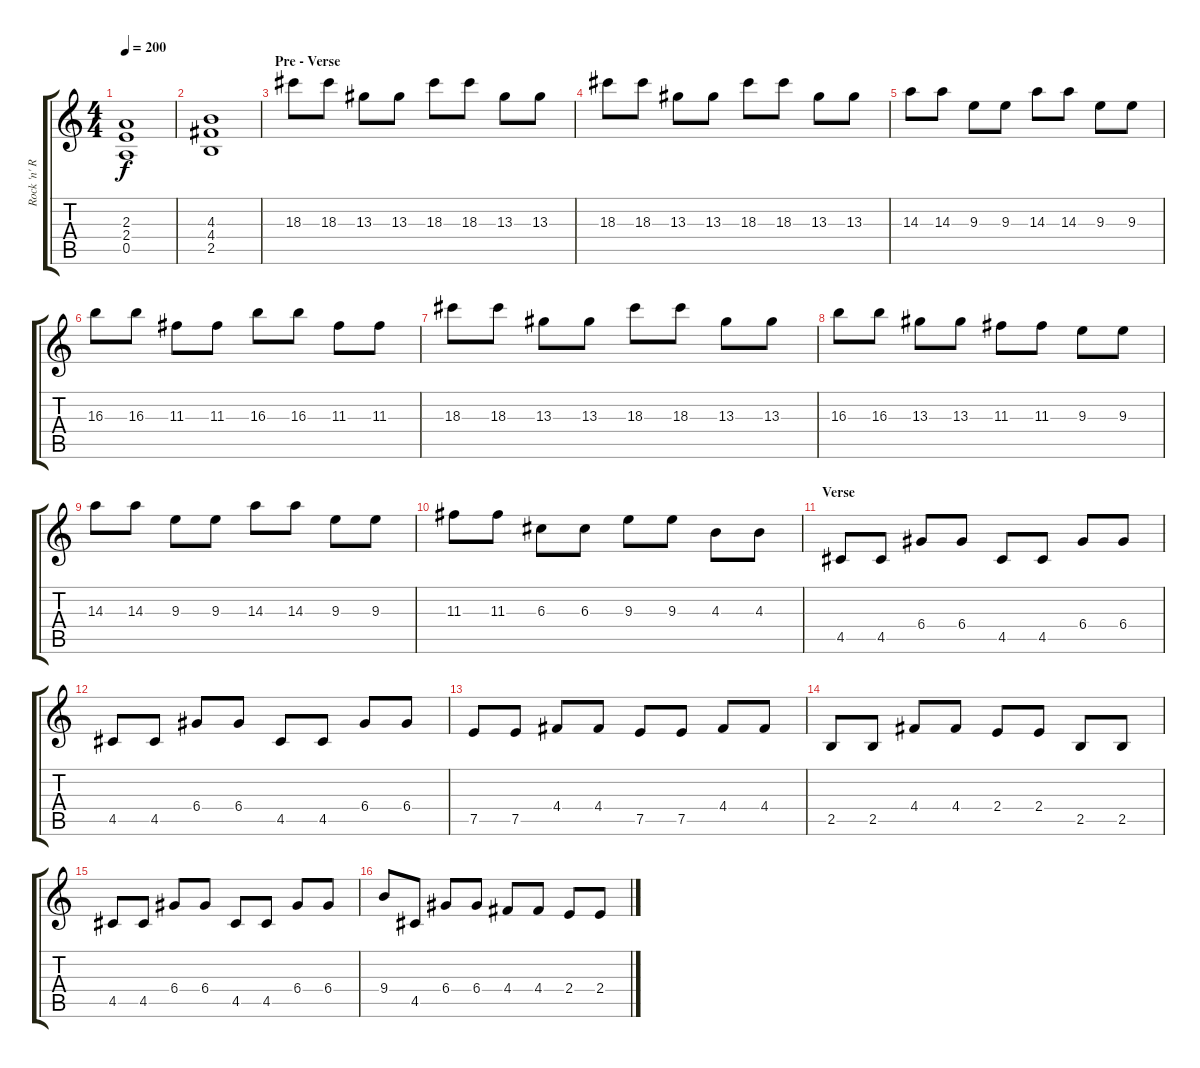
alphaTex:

\track ("Rock 'n' Rolf" "Rock 'n' R") {instrument distortionguitar}
\staff {score tabs}
\tuning (E4 B3 G3 D3 A2 E2) {hide}
\ts (4 4)
\tempo 200
\clef g2
\ks c
(2.3 2.4 0.5).1{dy f} |
(4.3 4.4 2.5).1 |
\section ("" "Pre - Verse")
18.3.8 18.3.8 13.3.8 13.3.8 18.3.8 18.3.8 13.3.8 13.3.8 |
18.3.8 18.3.8 13.3.8 13.3.8 18.3.8 18.3.8 13.3.8 13.3.8 |
14.3.8 14.3.8 9.3.8 9.3.8 14.3.8 14.3.8 9.3.8 9.3.8 |
16.3.8 16.3.8 11.3.8 11.3.8 16.3.8 16.3.8 11.3.8 11.3.8 |
18.3.8 18.3.8 13.3.8 13.3.8 18.3.8 18.3.8 13.3.8 13.3.8 |
16.3.8 16.3.8 13.3.8 13.3.8 11.3.8 11.3.8 9.3.8 9.3.8 |
14.3.8 14.3.8 9.3.8 9.3.8 14.3.8 14.3.8 9.3.8 9.3.8 |
11.3.8 11.3.8 6.3.8 6.3.8 9.3.8 9.3.8 4.3.8 4.3.8 |
\section ("" "Verse")
4.5.8 4.5.8 6.4.8 6.4.8 4.5.8 4.5.8 6.4.8 6.4.8 |
4.5.8 4.5.8 6.4.8 6.4.8 4.5.8 4.5.8 6.4.8 6.4.8 |
7.5.8 7.5.8 4.4.8 4.4.8 7.5.8 7.5.8 4.4.8 4.4.8 |
2.5.8 2.5.8 4.4.8 4.4.8 2.4.8 2.4.8 2.5.8 2.5.8 |
4.5.8 4.5.8 6.4.8 6.4.8 4.5.8 4.5.8 6.4.8 6.4.8 |
9.4.8 4.5.8 6.4.8 6.4.8 4.4.8 4.4.8 2.4.8 2.4.8
